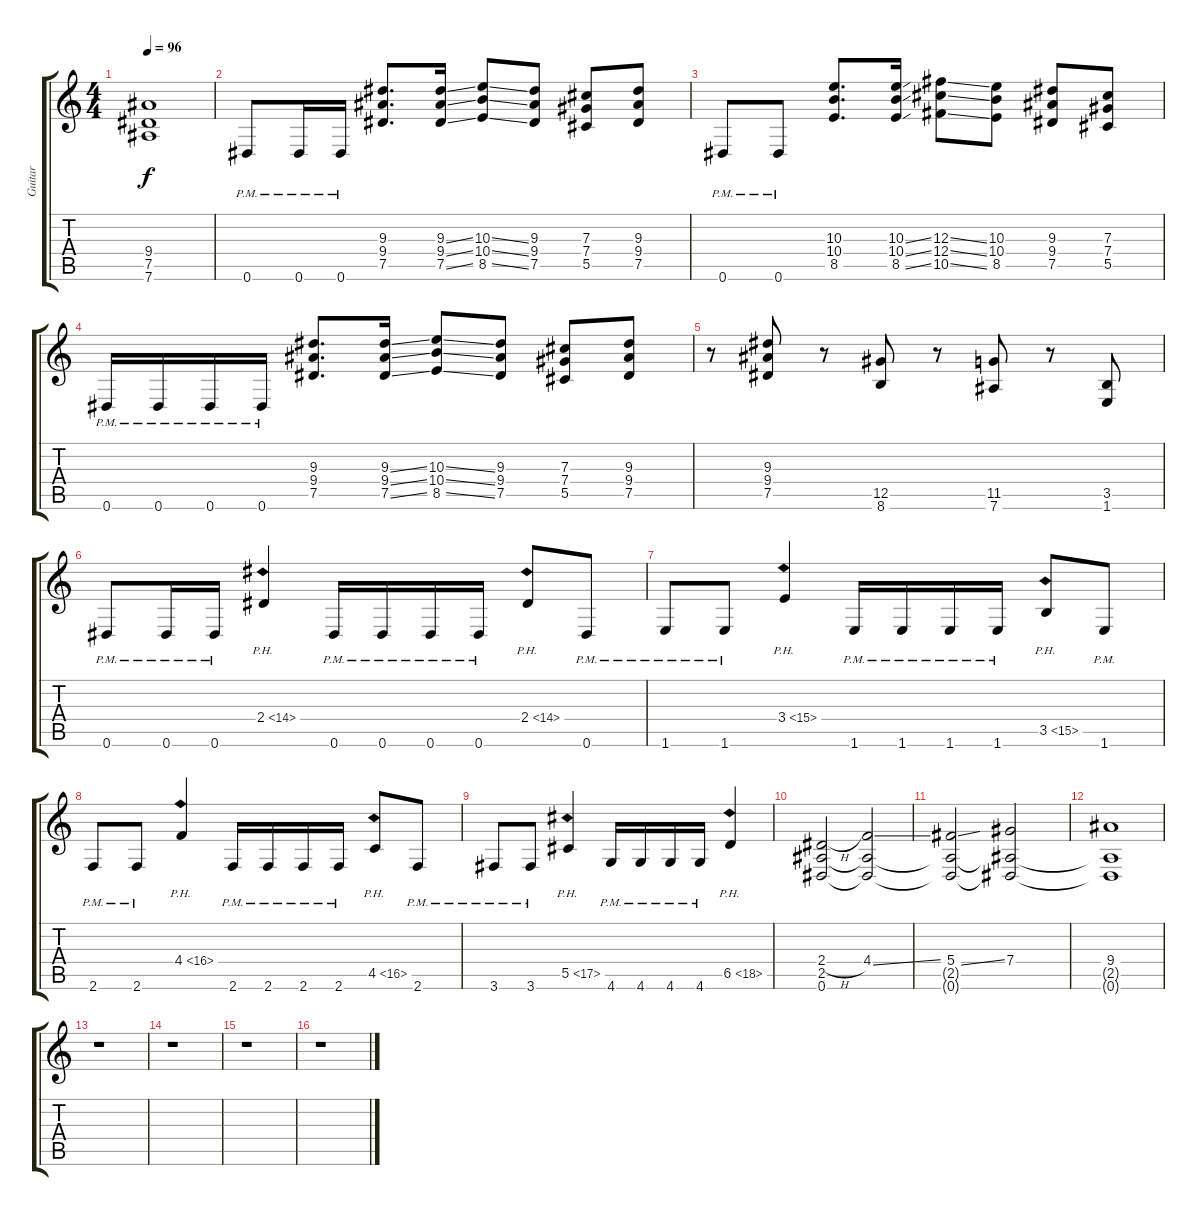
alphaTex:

\track ("Guitar" "Guitar") {instrument distortionguitar}
\staff {score tabs}
\tuning (Eb4 Bb3 Gb3 Db3 Ab2 Eb2) {hide}
\ts (4 4)
\tempo 96
\clef g2
\ks c
(9.4{t} 7.5{t} 7.6{t}).1{dy f} |
0.6{pm}.8 0.6{pm}.16 0.6{pm}.16 (9.3 9.4 7.5).8{d} (9.3{ss} 9.4{ss} 7.5{ss}).16 (10.3{ss} 10.4{ss} 8.5{ss}).8 (9.3 9.4 7.5).8 (7.3 7.4 5.5).8 (9.3 9.4 7.5).8 |
0.6{pm}.8 0.6{pm}.8 (10.3 10.4 8.5).8{d} (10.3{ss} 10.4{ss} 8.5{ss}).16 (12.3{ss} 12.4{ss} 10.5{ss}).8 (10.3 10.4 8.5).8 (9.3 9.4 7.5).8 (7.3 7.4 5.5).8 |
0.6{pm}.16 0.6{pm}.16 0.6{pm}.16 0.6{pm}.16 (9.3 9.4 7.5).8{d} (9.3{ss} 9.4{ss} 7.5{ss}).16 (10.3{ss} 10.4{ss} 8.5{ss}).8 (9.3 9.4 7.5).8 (7.3 7.4 5.5).8 (9.3 9.4 7.5).8 |
r.8 (9.3 9.4 7.5).8 r.8 (12.5 8.6).8 r.8 (11.5 7.6).8 r.8 (3.5 1.6).8 |
0.6{pm}.8 0.6{pm}.16 0.6{pm}.16 2.4{ph 12}.4 0.6{pm}.16 0.6{pm}.16 0.6{pm}.16 0.6{pm}.16 2.4{ph 12}.8 0.6{pm}.8 |
1.6{pm}.8 1.6{pm}.8 3.4{ph 12}.4 1.6{pm}.16 1.6{pm}.16 1.6{pm}.16 1.6{pm}.16 3.5{ph 12}.8 1.6{pm}.8 |
2.6{pm}.8 2.6{pm}.8 4.4{ph 12}.4 2.6{pm}.16 2.6{pm}.16 2.6{pm}.16 2.6{pm}.16 4.5{ph 12}.8 2.6{pm}.8 |
3.6{pm}.8 3.6{pm}.8 5.5{ph 12}.4 4.6{pm}.16 4.6{pm}.16 4.6{pm}.16 4.6{pm}.16 6.5{ph 12}.4 |
(2.4{h} 2.5 0.6).2 (4.4{ss} 2.5{t} 0.6{t}).2 |
(5.4{ss} 2.5{t} 0.6{t}).2 (7.4 2.5{t} 0.6{t}).2 |
(9.4 2.5{t} 0.6{t}).1 |
r.1 |
r.1 |
r.1 |
r.1
